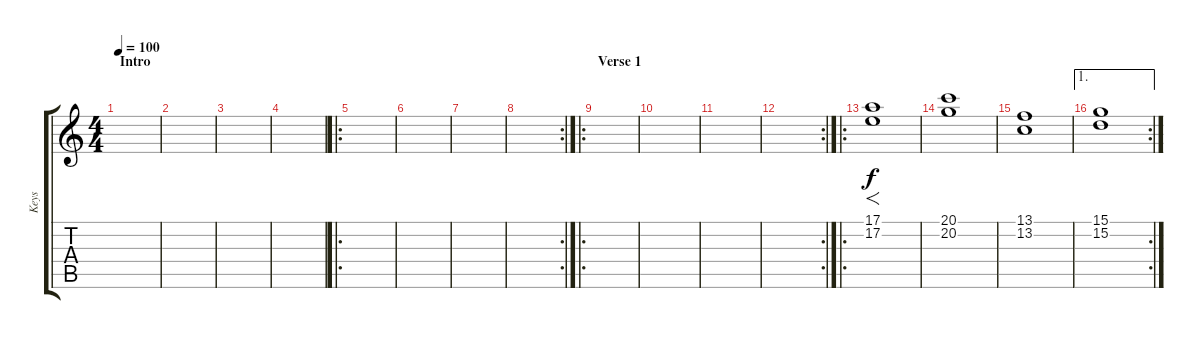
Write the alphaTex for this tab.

\track ("Keys" "Keys") {instrument stringensemble1}
\staff {score tabs}
\tuning (E4 B3 G3 D3 A2 E2) {hide}
\ts (4 4)
\section ("" "Intro")
\tempo 100
\clef g2
\ks c
|
|
|
|
\ro
|
|
|
\rc 2
|
\ro
\section ("" "Verse 1")
|
|
|
\rc 2
|
\ro
(17.1 17.2).1{f} |
(20.1 20.2).1 |
(13.1 13.2).1 |
\ae 1
\rc 2
(15.1 15.2).1
